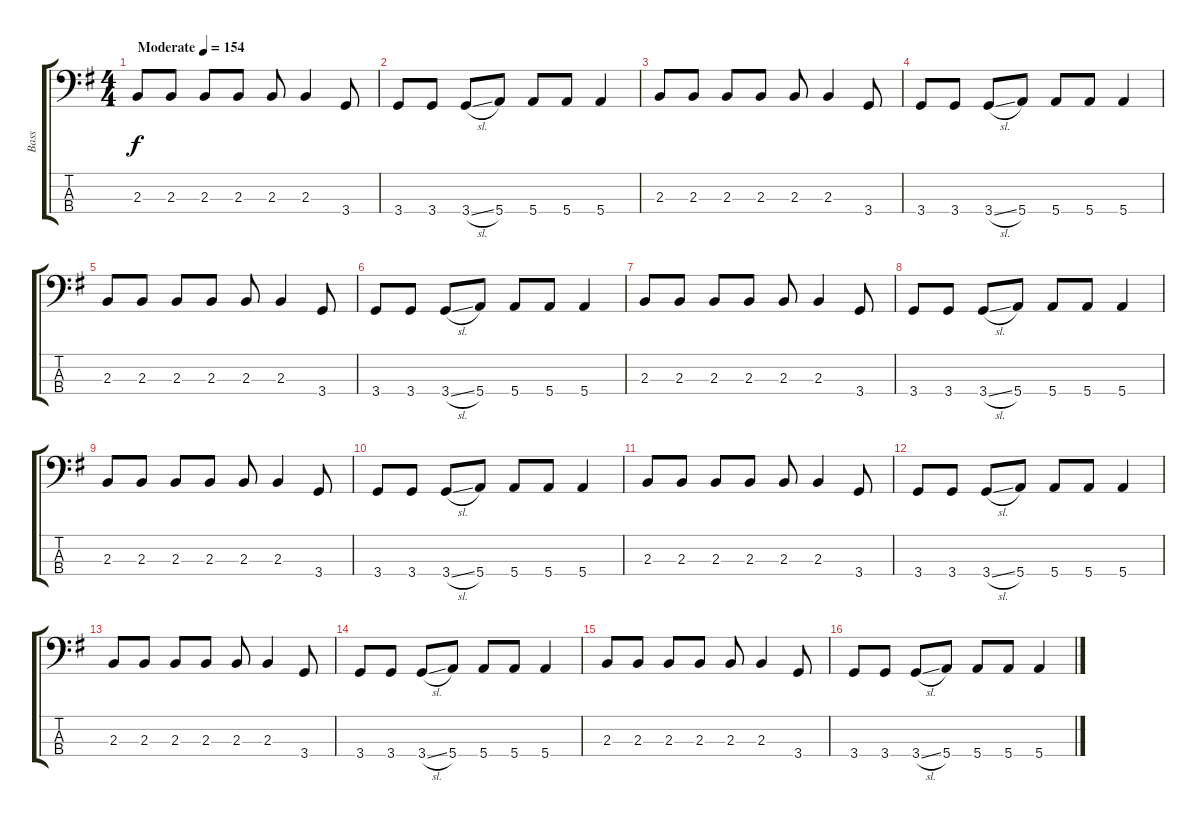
\track ("Bass" "Bass") {instrument electricbassfinger}
\staff {score tabs}
\tuning (G2 D2 A1 E1) {hide}
\ts (4 4)
\tempo (154 "Moderate")
\clef f4
\ks g
2.3.8{dy f instrument electricbassfinger} 2.3.8 2.3.8 2.3.8 2.3.8 2.3.4 3.4.8 |
3.4.8 3.4.8 3.4{sl}.8 5.4.8 5.4.8 5.4.8 5.4.4 |
2.3.8 2.3.8 2.3.8 2.3.8 2.3.8 2.3.4 3.4.8 |
3.4.8 3.4.8 3.4{sl}.8 5.4.8 5.4.8 5.4.8 5.4.4 |
2.3.8 2.3.8 2.3.8 2.3.8 2.3.8 2.3.4 3.4.8 |
3.4.8 3.4.8 3.4{sl}.8 5.4.8 5.4.8 5.4.8 5.4.4 |
2.3.8 2.3.8 2.3.8 2.3.8 2.3.8 2.3.4 3.4.8 |
3.4.8 3.4.8 3.4{sl}.8 5.4.8 5.4.8 5.4.8 5.4.4 |
2.3.8 2.3.8 2.3.8 2.3.8 2.3.8 2.3.4 3.4.8 |
3.4.8 3.4.8 3.4{sl}.8 5.4.8 5.4.8 5.4.8 5.4.4 |
2.3.8 2.3.8 2.3.8 2.3.8 2.3.8 2.3.4 3.4.8 |
3.4.8 3.4.8 3.4{sl}.8 5.4.8 5.4.8 5.4.8 5.4.4 |
2.3.8 2.3.8 2.3.8 2.3.8 2.3.8 2.3.4 3.4.8 |
3.4.8 3.4.8 3.4{sl}.8 5.4.8 5.4.8 5.4.8 5.4.4 |
2.3.8 2.3.8 2.3.8 2.3.8 2.3.8 2.3.4 3.4.8 |
3.4.8 3.4.8 3.4{sl}.8 5.4.8 5.4.8 5.4.8 5.4.4
